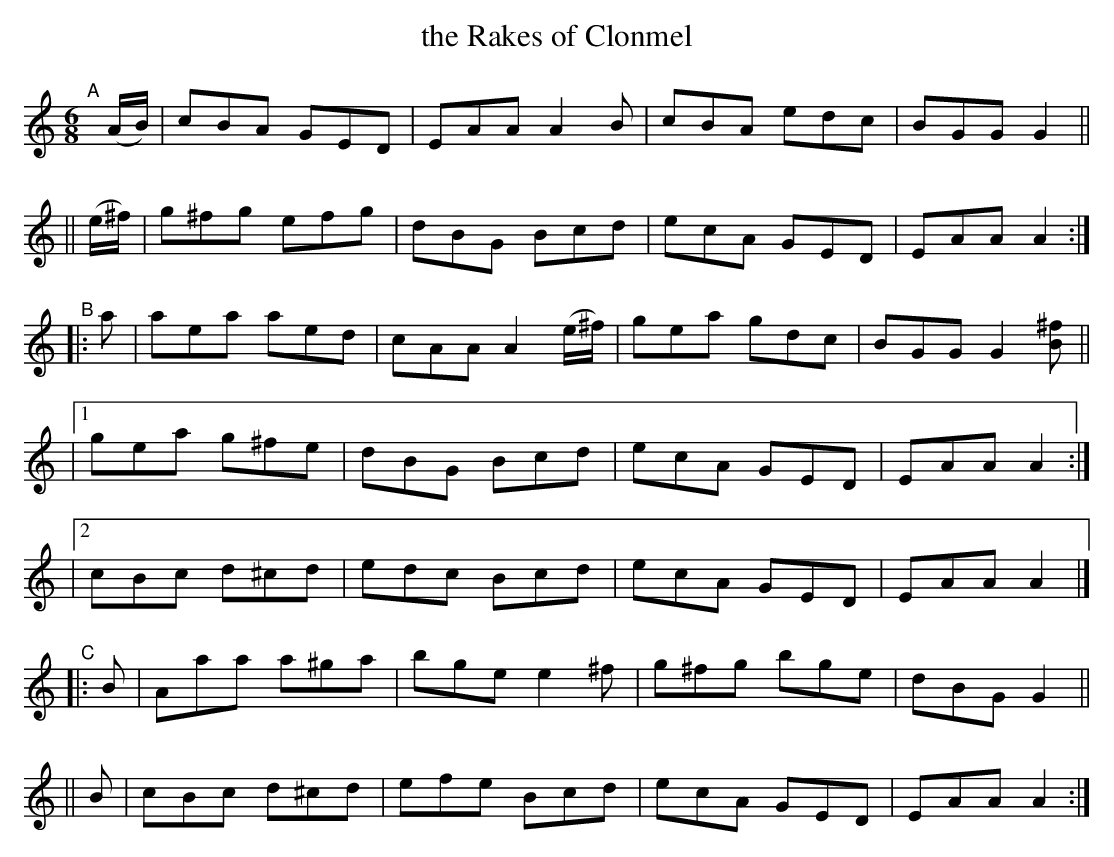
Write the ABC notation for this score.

X:1
T: the Rakes of Clonmel
M: 6/8
L: 1/8
K: Am
"^A"\
[|] (A/B/) | cBA GED | EAA A2B | cBA edc | BGG G2 ||
|| (e/^f/) | g^fg efg | dBG Bcd | ecA GED | EAA A2 :|
"^B"|: a \
| aea aed | cAA A2 (e/^f/) | gea gdc | BGG G2 [B^f] ||
|[1 gea g^fe | dBG Bcd | ecA GED | EAA A2 :|
|[2 cBc d^cd | edc Bcd | ecA GED | EAA A2 |]
"^C"\
|: B | Aaa a^ga | bge e2^f | g^fg bge | dBG G2 ||
|| B | cBc d^cd | efe Bcd | ecA GED | EAA A2 :|
